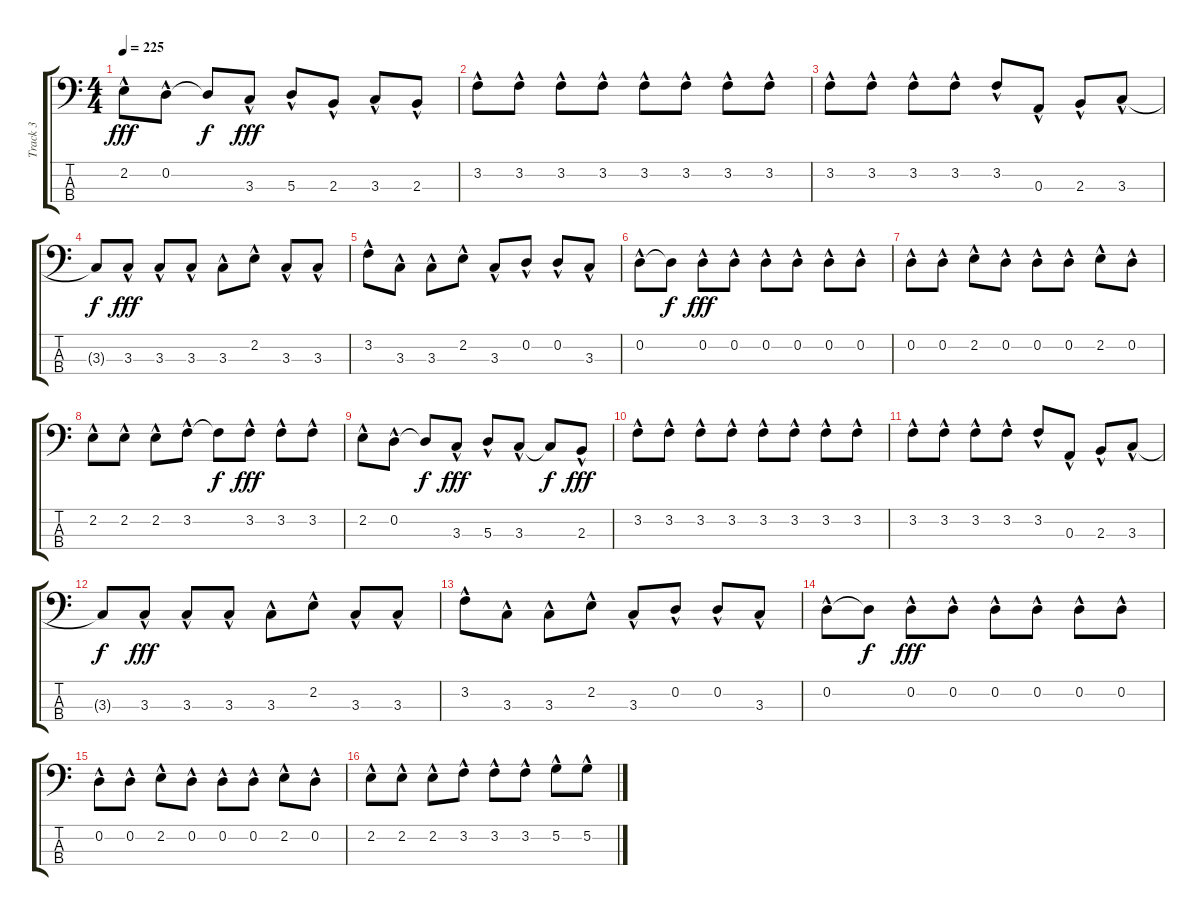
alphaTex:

\track ("Track 3" "Track 3") {instrument electricbasspick}
\staff {score tabs}
\tuning (G2 D2 A1 E1) {hide}
\ts (4 4)
\tempo 225
\clef f4
\ks c
2.2{hac}.8{dy fff} 0.2{hac}.8 0.2{t}.8{dy f} 3.3{hac}.8{dy fff} 5.3{hac}.8 2.3{hac}.8 3.3{hac}.8 2.3{hac}.8 |
3.2{hac}.8 3.2{hac}.8 3.2{hac}.8 3.2{hac}.8 3.2{hac}.8 3.2{hac}.8 3.2{hac}.8 3.2{hac}.8 |
3.2{hac}.8 3.2{hac}.8 3.2{hac}.8 3.2{hac}.8 3.2{hac}.8 0.3{hac}.8 2.3{hac}.8 3.3{hac}.8 |
3.3{t}.8{dy f} 3.3{hac}.8{dy fff} 3.3{hac}.8 3.3{hac}.8 3.3{hac}.8 2.2{hac}.8 3.3{hac}.8 3.3{hac}.8 |
3.2{hac}.8 3.3{hac}.8 3.3{hac}.8 2.2{hac}.8 3.3{hac}.8 0.2{hac}.8 0.2{hac}.8 3.3{hac}.8 |
0.2{hac}.8 0.2{t}.8{dy f} 0.2{hac}.8{dy fff} 0.2{hac}.8 0.2{hac}.8 0.2{hac}.8 0.2{hac}.8 0.2{hac}.8 |
0.2{hac}.8 0.2{hac}.8 2.2{hac}.8 0.2{hac}.8 0.2{hac}.8 0.2{hac}.8 2.2{hac}.8 0.2{hac}.8 |
2.2{hac}.8 2.2{hac}.8 2.2{hac}.8 3.2{hac}.8 3.2{t}.8{dy f} 3.2{hac}.8{dy fff} 3.2{hac}.8 3.2{hac}.8 |
2.2{hac}.8 0.2{hac}.8 0.2{t}.8{dy f} 3.3{hac}.8{dy fff} 5.3{hac}.8 3.3{hac}.8 3.3{t}.8{dy f} 2.3{hac}.8{dy fff} |
3.2{hac}.8 3.2{hac}.8 3.2{hac}.8 3.2{hac}.8 3.2{hac}.8 3.2{hac}.8 3.2{hac}.8 3.2{hac}.8 |
3.2{hac}.8 3.2{hac}.8 3.2{hac}.8 3.2{hac}.8 3.2{hac}.8 0.3{hac}.8 2.3{hac}.8 3.3{hac}.8 |
3.3{t}.8{dy f} 3.3{hac}.8{dy fff} 3.3{hac}.8 3.3{hac}.8 3.3{hac}.8 2.2{hac}.8 3.3{hac}.8 3.3{hac}.8 |
3.2{hac}.8 3.3{hac}.8 3.3{hac}.8 2.2{hac}.8 3.3{hac}.8 0.2{hac}.8 0.2{hac}.8 3.3{hac}.8 |
0.2{hac}.8 0.2{t}.8{dy f} 0.2{hac}.8{dy fff} 0.2{hac}.8 0.2{hac}.8 0.2{hac}.8 0.2{hac}.8 0.2{hac}.8 |
0.2{hac}.8 0.2{hac}.8 2.2{hac}.8 0.2{hac}.8 0.2{hac}.8 0.2{hac}.8 2.2{hac}.8 0.2{hac}.8 |
2.2{hac}.8 2.2{hac}.8 2.2{hac}.8 3.2{hac}.8 3.2{hac}.8 3.2{hac}.8 5.2{hac}.8 5.2{hac}.8
